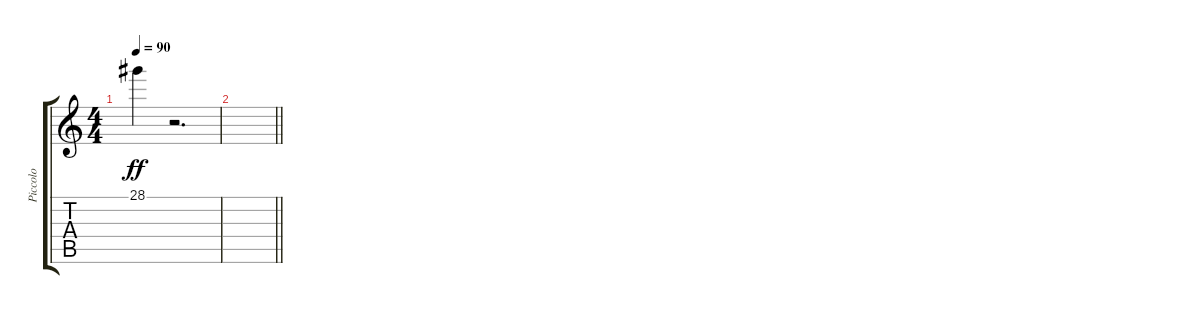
\track ("Piccolo" "Piccolo") {instrument piccolo}
\staff {score tabs}
\tuning (E4 B3 G3 D3 A2 E2) {hide}
\ts (4 4)
\tempo 90
\clef g2
\ks c
28.1.4{dy ff} r.2{d} |
\barLineRight lightlight
